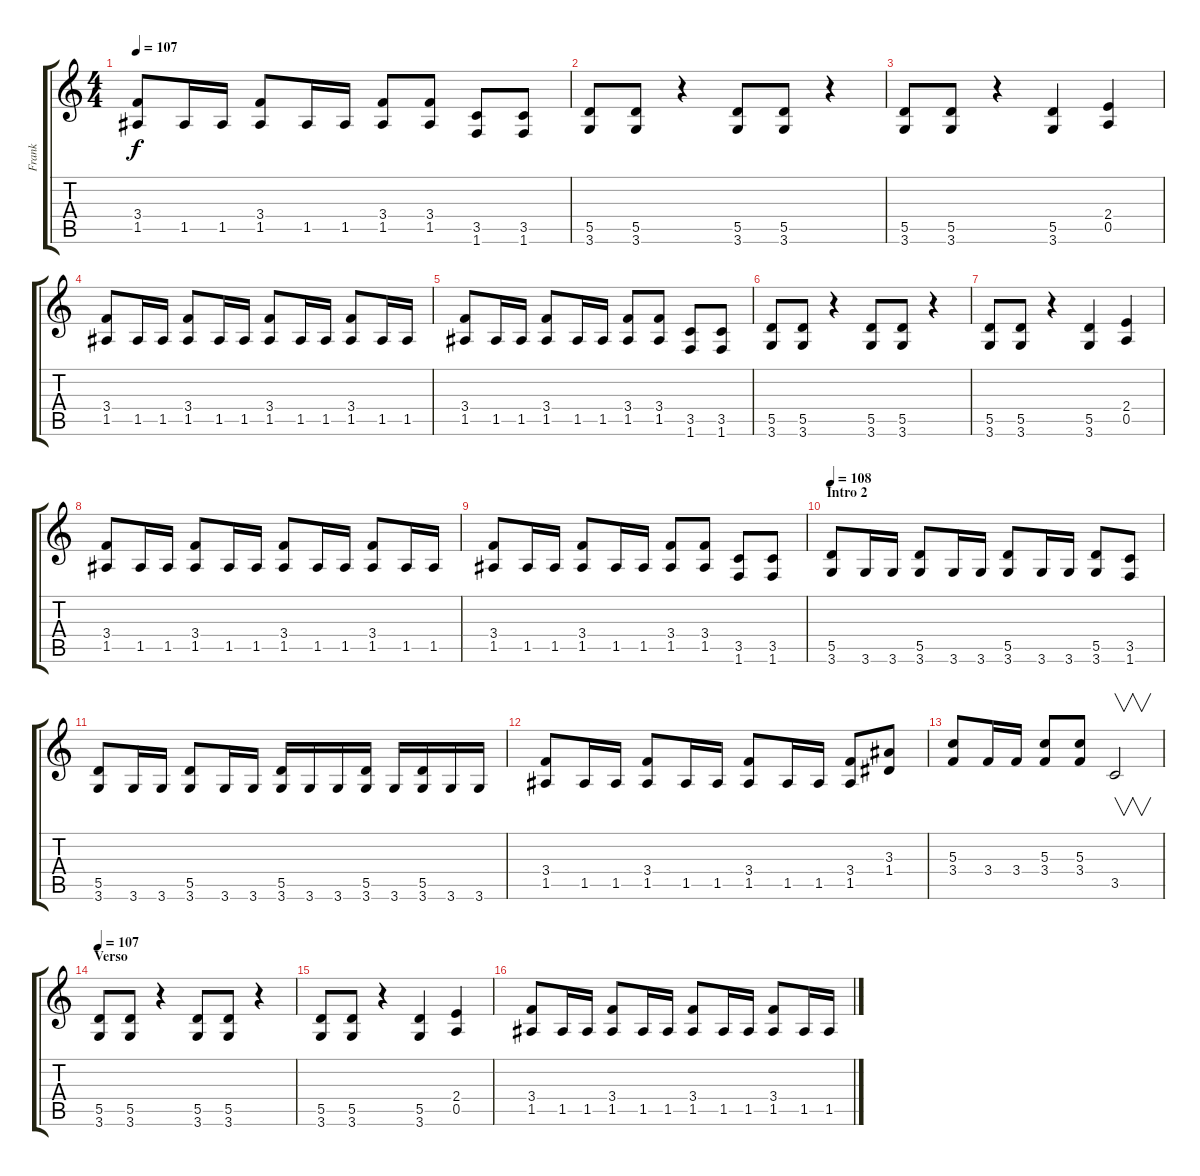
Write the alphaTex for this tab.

\track ("Frank" "Frank") {instrument distortionguitar}
\staff {score tabs}
\tuning (E4 B3 G3 D3 A2 E2) {hide}
\ts (4 4)
\tempo 107
\clef g2
\ks c
(3.4 1.5).8{dy f} 1.5.16 1.5.16 (3.4 1.5).8 1.5.16 1.5.16 (3.4 1.5).8 (3.4 1.5).8 (3.5 1.6).8 (3.5 1.6).8 |
(5.5 3.6).8 (5.5 3.6).8 r.4 (5.5 3.6).8 (5.5 3.6).8 r.4 |
(5.5 3.6).8 (5.5 3.6).8 r.4 (5.5 3.6).4 (2.4 0.5).4 |
(3.4 1.5).8 1.5.16 1.5.16 (3.4 1.5).8 1.5.16 1.5.16 (3.4 1.5).8 1.5.16 1.5.16 (3.4 1.5).8 1.5.16 1.5.16 |
(3.4 1.5).8 1.5.16 1.5.16 (3.4 1.5).8 1.5.16 1.5.16 (3.4 1.5).8 (3.4 1.5).8 (3.5 1.6).8 (3.5 1.6).8 |
(5.5 3.6).8 (5.5 3.6).8 r.4 (5.5 3.6).8 (5.5 3.6).8 r.4 |
(5.5 3.6).8 (5.5 3.6).8 r.4 (5.5 3.6).4 (2.4 0.5).4 |
(3.4 1.5).8 1.5.16 1.5.16 (3.4 1.5).8 1.5.16 1.5.16 (3.4 1.5).8 1.5.16 1.5.16 (3.4 1.5).8 1.5.16 1.5.16 |
(3.4 1.5).8 1.5.16 1.5.16 (3.4 1.5).8 1.5.16 1.5.16 (3.4 1.5).8 (3.4 1.5).8 (3.5 1.6).8 (3.5 1.6).8 |
\section ("" "Intro 2")
\tempo 108
(5.5 3.6).8 3.6.16 3.6.16 (5.5 3.6).8 3.6.16 3.6.16 (5.5 3.6).8 3.6.16 3.6.16 (5.5 3.6).8 (3.5 1.6).8 |
(5.5 3.6).8 3.6.16 3.6.16 (5.5 3.6).8 3.6.16 3.6.16 (5.5 3.6).16 3.6.16 3.6.16 (5.5 3.6).16 3.6.16 (5.5 3.6).16 3.6.16 3.6.16 |
(3.4 1.5).8 1.5.16 1.5.16 (3.4 1.5).8 1.5.16 1.5.16 (3.4 1.5).8 1.5.16 1.5.16 (3.4 1.5).8 (3.3 1.4).8 |
(5.3 3.4).8 3.4.16 3.4.16 (5.3 3.4).8 (5.3 3.4).8 3.5.2{v} |
\section ("" "Verso")
\tempo 107
(5.5 3.6).8 (5.5 3.6).8 r.4 (5.5 3.6).8 (5.5 3.6).8 r.4 |
(5.5 3.6).8 (5.5 3.6).8 r.4 (5.5 3.6).4 (2.4 0.5).4 |
(3.4 1.5).8 1.5.16 1.5.16 (3.4 1.5).8 1.5.16 1.5.16 (3.4 1.5).8 1.5.16 1.5.16 (3.4 1.5).8 1.5.16 1.5.16
